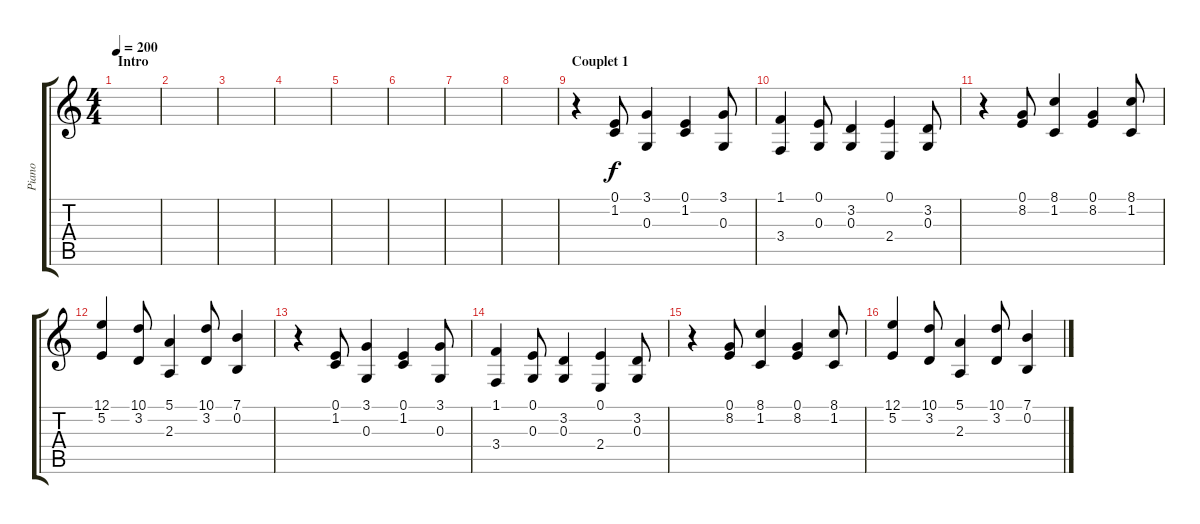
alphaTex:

\track ("Piano" "Piano") {instrument acousticgrandpiano}
\staff {score tabs}
\tuning (E4 B3 G3 D3 A2 E2) {hide}
\ts (4 4)
\section ("" "Intro")
\tempo 200
\clef g2
\ks c
|
|
|
|
|
|
|
|
\section ("" "Couplet 1")
r.4 (0.1 1.2).8 (3.1 0.3).4 (0.1 1.2).4 (3.1 0.3).8 |
(1.1 3.4).4 (0.1 0.3).8 (3.2 0.3).4 (0.1 2.4).4 (3.2 0.3).8 |
r.4 (0.1 8.2).8 (8.1 1.2).4 (0.1 8.2).4 (8.1 1.2).8 |
(12.1 5.2).4 (10.1 3.2).8 (5.1 2.3).4 (10.1 3.2).8 (7.1 0.2).4 |
r.4 (0.1 1.2).8 (3.1 0.3).4 (0.1 1.2).4 (3.1 0.3).8 |
(1.1 3.4).4 (0.1 0.3).8 (3.2 0.3).4 (0.1 2.4).4 (3.2 0.3).8 |
r.4 (0.1 8.2).8 (8.1 1.2).4 (0.1 8.2).4 (8.1 1.2).8 |
(12.1 5.2).4 (10.1 3.2).8 (5.1 2.3).4 (10.1 3.2).8 (7.1 0.2).4
